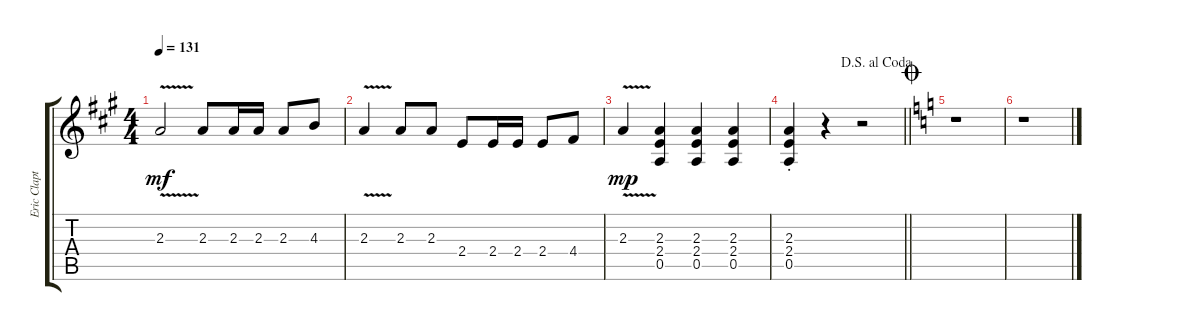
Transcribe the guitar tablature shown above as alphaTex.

\track ("Eric Clapton(Guitar Solo Rhythm)" "Eric Clapt") {instrument distortionguitar}
\staff {score tabs}
\tuning (E4 B3 G3 D3 A2 E2) {hide}
\ts (4 4)
\tempo 131
\clef g2
\ks a
2.3{v}.2{dy mf} 2.3.8 2.3.16 2.3.16 2.3.8 4.3.8 |
2.3{v}.4 2.3.8 2.3.8 2.4.8 2.4.16 2.4.16 2.4.8 4.4.8 |
2.3{v}.4{dy mp} (2.3 2.4 0.5).4 (2.3 2.4 0.5).4 (2.3 2.4 0.5).4 |
\jump dalsegnoalcoda
\barLineRight lightlight
(2.3{st} 2.4{st} 0.5{st}).4 r.4 r.2 |
\jump coda
\ks c
r.1 |
r.1
